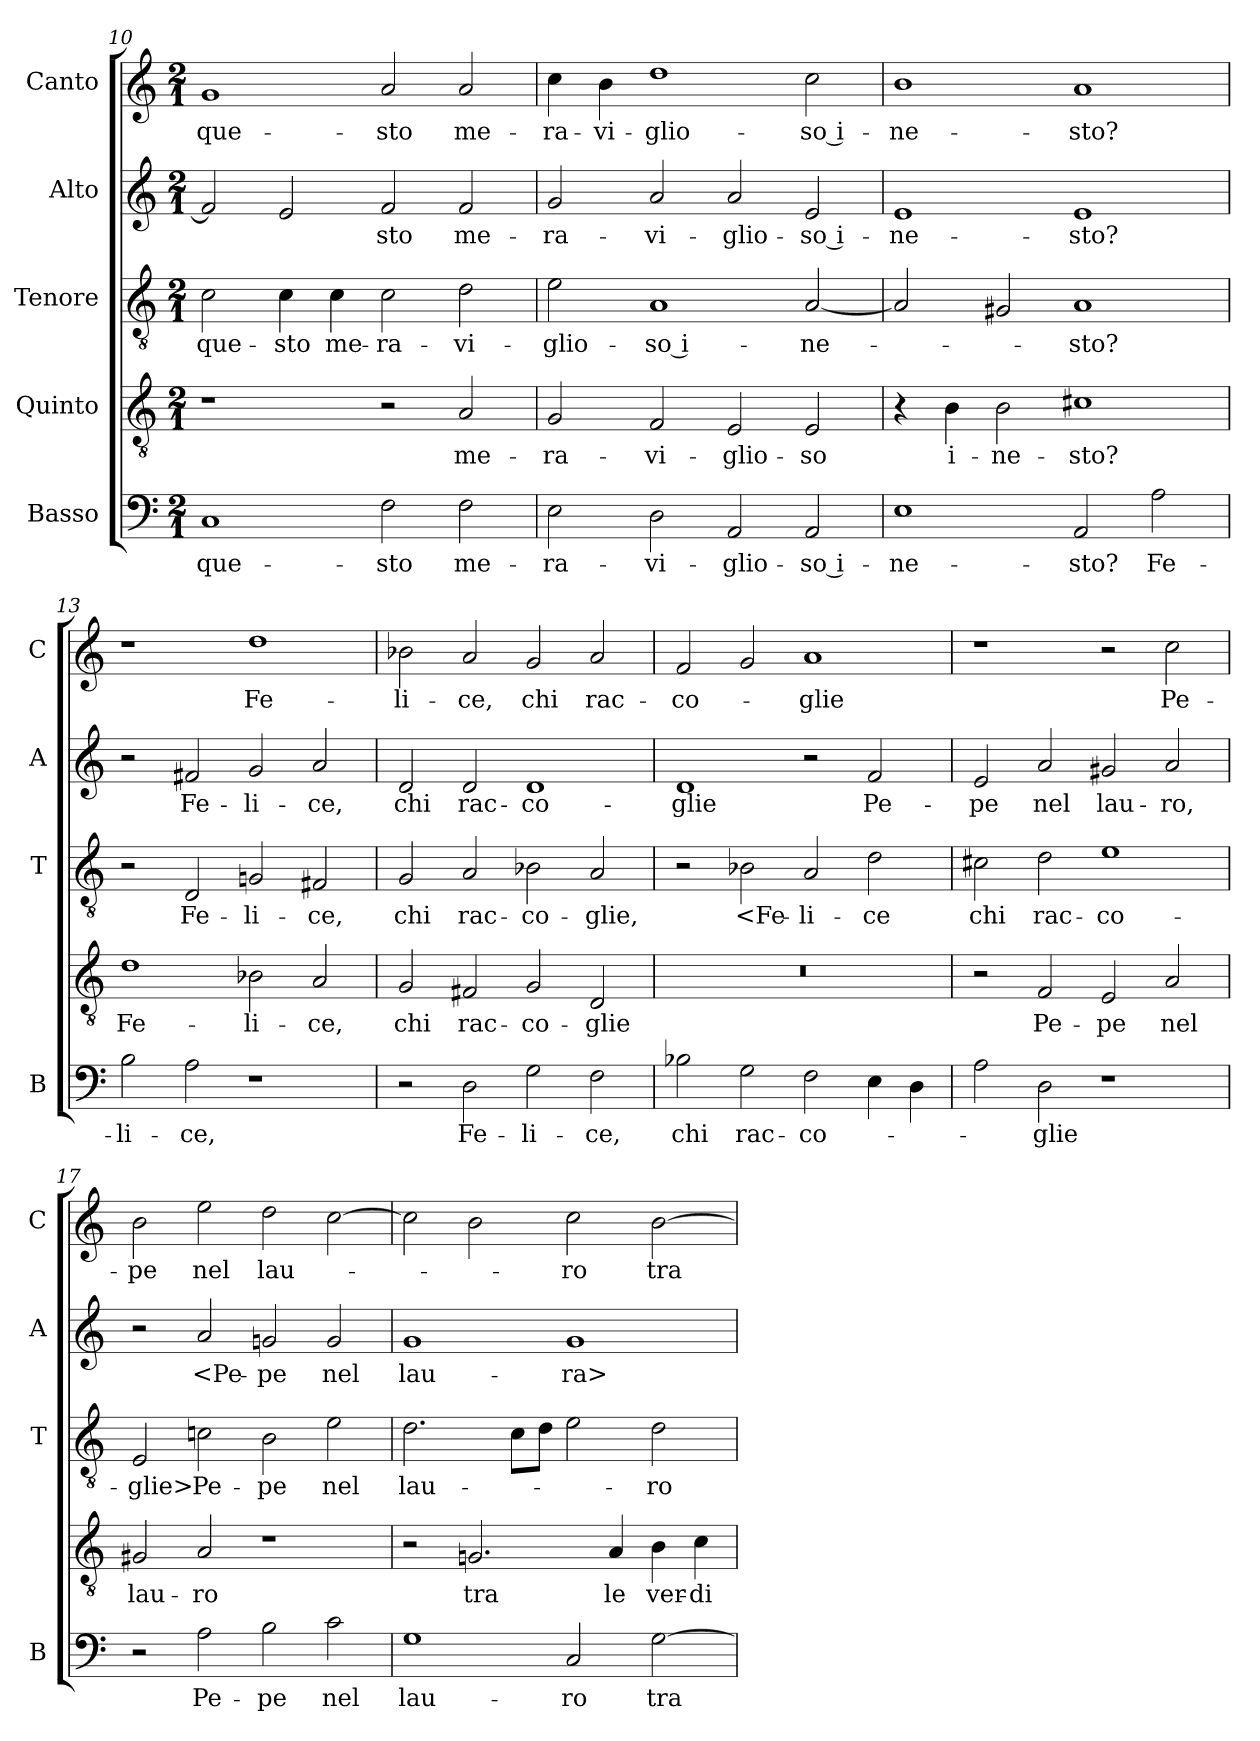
**kern	**text	**kern	**text	**kern	**text	**kern	**text	**kern	**text
*part5	*part5	*part4	*part4	*part3	*part3	*part2	*part2	*part1	*part1
*staff5	*staff5	*staff4	*staff4	*staff3	*staff3	*staff2	*staff2	*staff1	*staff1
*I"Basso	*	*I"Quinto	*	*I"Tenore	*	*I"Alto	*	*I"Canto	*
*I'B	*	*	*	*I'T	*	*I'A	*	*I'C	*
*clefF4	*	*clefGv2	*	*clefGv2	*	*clefG2	*	*clefG2	*
*k[]	*	*k[]	*	*k[]	*	*k[]	*	*k[]	*
*M2/1	*	*M2/1	*	*M2/1	*	*M2/1	*	*M2/1	*
=10	=10	=10	=10	=10	=10	=10	=10	=10	=10
1C	que-	1r	.	2c	que-	2f]	.	1g	que-
.	.	.	.	4c	-sto	2e	.	.	.
.	.	.	.	4c	me-	.	.	.	.
2F	-sto	2r	.	2c	-ra-	2f	-sto	2a	-sto
2F	me-	2A	me-	2d	-vi-	2f	me-	2a	me-
=11	=11	=11	=11	=11	=11	=11	=11	=11	=11
2E	-ra-	2G	-ra-	2e	-glio-	2g	-ra-	4cc	-ra-
.	.	.	.	.	.	.	.	4b	-vi-
2D	-vi-	2F	-vi-	1A	-so i-	2a	-vi-	1dd	-glio-
2AA	-glio-	2E	-glio-	.	.	2a	-glio-	.	.
2AA	-so i-	2E	-so	[2A	-ne-	2e	-so i-	2cc	-so i-
=12	=12	=12	=12	=12	=12	=12	=12	=12	=12
1E	-ne-	4r	.	2A]	.	1e	-ne-	1b	-ne-
.	.	4B	i-	.	.	.	.	.	.
.	.	2B	-ne-	2G#X	.	.	.	.	.
2AA	-sto?	1c#X	-sto?	1A	-sto?	1e	-sto?	1a	-sto?
2A	Fe-	.	.	.	.	.	.	.	.
=13	=13	=13	=13	=13	=13	=13	=13	=13	=13
2B	-li-	1d	Fe-	2r	.	2r	.	1r	.
2A	-ce,	.	.	2D	Fe-	2f#X	Fe-	.	.
1r	.	2B-X	-li-	2Gn	-li-	2g	-li-	1dd	Fe-
.	.	2A	-ce,	2F#X	-ce,	2a	-ce,	.	.
=14	=14	=14	=14	=14	=14	=14	=14	=14	=14
2r	.	2G	chi	2G	chi	2d	chi	2b-X	-li-
2D	Fe-	2F#X	rac-	2A	rac-	2d	rac-	2a	-ce,
2G	-li-	2G	-co-	2B-X	-co-	1d	-co-	2g	chi
2F	-ce,	2D	-glie	2A	-glie,	.	.	2a	rac-
=15	=15	=15	=15	=15	=15	=15	=15	=15	=15
2B-X	chi	0r	.	2r	.	1d	-glie	2f	-co-
2G	rac-	.	.	2B-X	<Fe-	.	.	2g	.
2F	-co-	.	.	2A	-li-	2r	.	1a	-glie
4E	.	.	.	2d	-ce	2f	Pe-	.	.
4D	.	.	.	.	.	.	.	.	.
=16	=16	=16	=16	=16	=16	=16	=16	=16	=16
2A	.	2r	.	2c#X	chi	2e	-pe	1r	.
2D	-glie	2F	Pe-	2d	rac-	2a	nel	.	.
1r	.	2E	-pe	1e	-co-	2g#X	lau-	2r	.
.	.	2A	nel	.	.	2a	-ro,	2cc	Pe-
=17	=17	=17	=17	=17	=17	=17	=17	=17	=17
2r	.	2G#X	lau-	2E	-glie>	2r	.	2b	-pe
2A	Pe-	2A	-ro	2cn	Pe-	2a	<Pe-	2ee	nel
2B	-pe	1r	.	2B	-pe	2gn	-pe	2dd	lau-
2c	nel	.	.	2e	nel	2g	nel	[2cc	.
=18	=18	=18	=18	=18	=18	=18	=18	=18	=18
1G	lau-	2r	.	2.d	lau-	1g	lau-	2cc]	.
.	.	2.Gn	tra	.	.	.	.	2b	.
.	.	.	.	8cL	.	.	.	.	.
.	.	.	.	8dJ	.	.	.	.	.
2C	-ro	.	.	2e	.	1g	-ra>	2cc	-ro
.	.	4A	le	.	.	.	.	.	.
[2G	tra	4B	ver-	2d	-ro	.	.	[2b	tra
.	.	4c	-di	.	.	.	.	.	.
=	=	=	=	=	=	=	=	=	=
*-	*-	*-	*-	*-	*-	*-	*-	*-	*-
